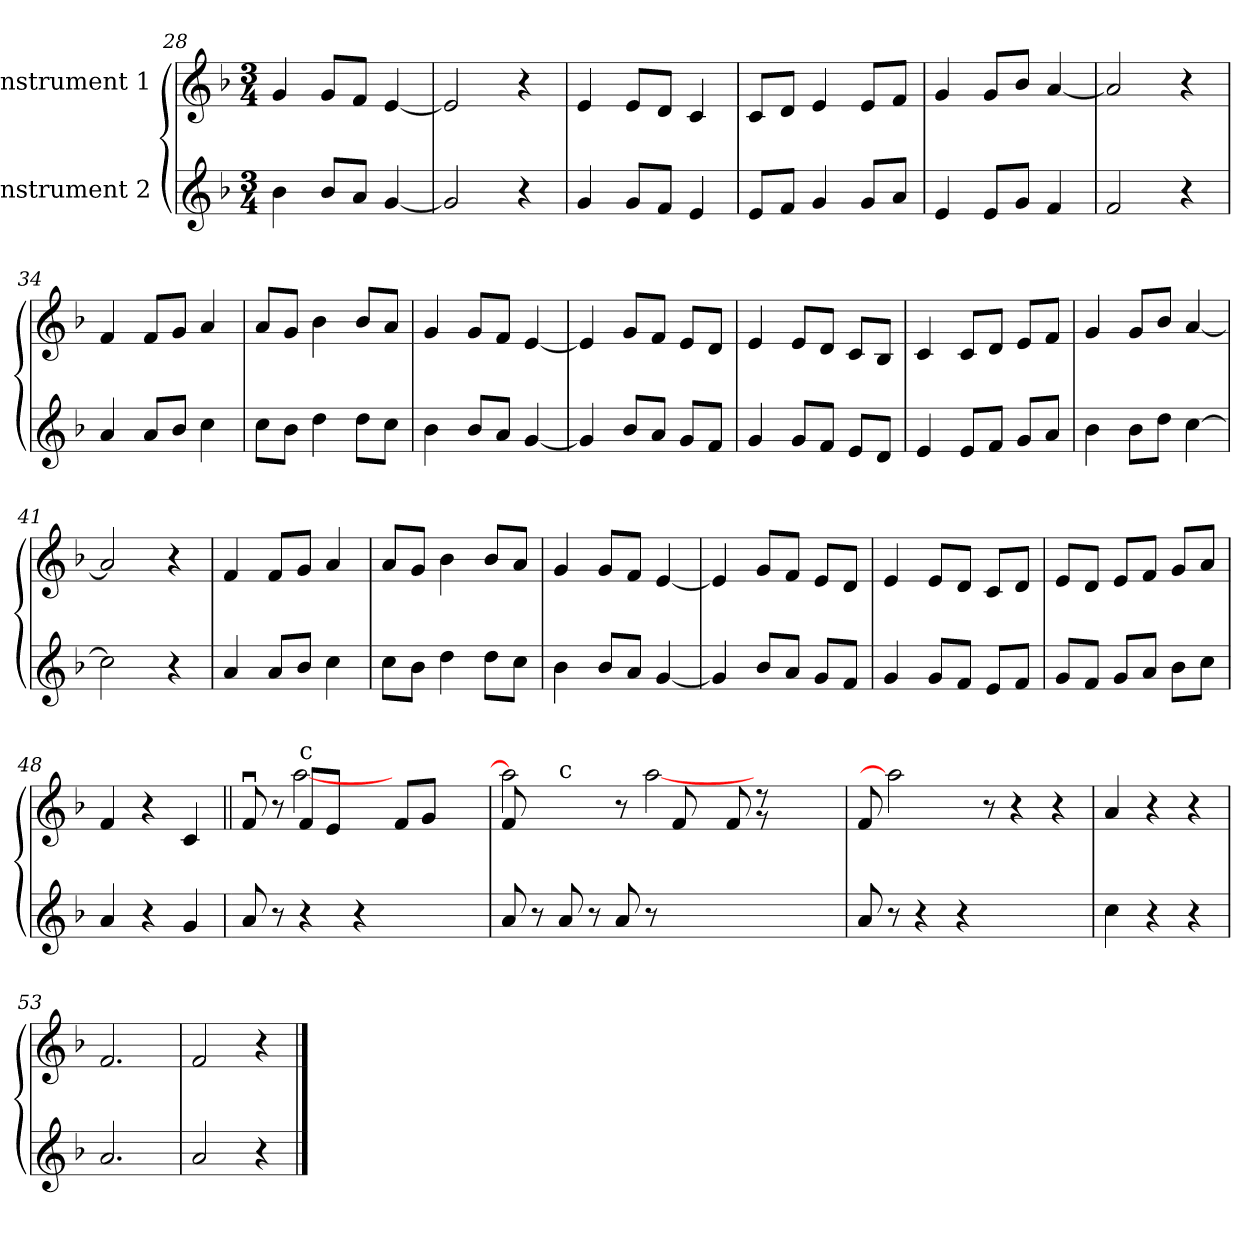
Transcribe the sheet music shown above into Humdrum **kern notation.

**kern	**kern
*part2	*part1
*staff2	*staff1
*I"Instrument 2	*I"Instrument 1
*clefG2	*clefG2
*k[b-]	*k[b-]
*F:	*F:
*M3/4	*M3/4
=28	=28
4b-\	4g/
8b-/L	8g/L
8a/J	8f/J
[4g/	[4e/
=29	=29
2g/]	2e/]
4r	4r
=30	=30
4g/	4e/
8g/L	8e/L
8f/J	8d/J
4e/	4c/
=31	=31
8e/L	8c/L
8f/J	8d/J
4g/	4e/
8g/L	8e/L
8a/J	8f/J
=32	=32
4e/	4g/
8e/L	8g/L
8g/J	8b-/J
4f/	[4a/
=33	=33
2f/	2a/]
4r	4r
!!LO:LB:g=z
=34	=34
4a/	4f/
8a/L	8f/L
8b-/J	8g/J
4cc\	4a/
=35	=35
8cc\L	8a/L
8b-\J	8g/J
4dd\	4b-\
8dd\L	8b-/L
8cc\J	8a/J
=36	=36
4b-\	4g/
8b-/L	8g/L
8a/J	8f/J
[4g/	[4e/
=37	=37
4g/]	4e/]
8b-/L	8g/L
8a/J	8f/J
8g/L	8e/L
8f/J	8d/J
=38	=38
4g/	4e/
8g/L	8e/L
8f/J	8d/J
8e/L	8c/L
8d/J	8B-/J
=39	=39
4e/	4c/
8e/L	8c/L
8f/J	8d/J
8g/L	8e/L
8a/J	8f/J
=40	=40
4b-\	4g/
8b-\L	8g/L
8dd\J	8b-/J
[4cc\	[4a/
=41	=41
2cc\]	2a/]
4r	4r
!!LO:LB:g=z
=42	=42
4a/	4f/
8a/L	8f/L
8b-/J	8g/J
4cc\	4a/
=43	=43
8cc\L	8a/L
8b-\J	8g/J
4dd\	4b-\
8dd\L	8b-/L
8cc\J	8a/J
=44	=44
4b-\	4g/
8b-/L	8g/L
8a/J	8f/J
[4g/	[4e/
=45	=45
4g/]	4e/]
8b-/L	8g/L
8a/J	8f/J
8g/L	8e/L
8f/J	8d/J
=46	=46
4g/	4e/
8g/L	8e/L
8f/J	8d/J
8e/L	8c/L
8f/J	8d/J
=47	=47
8g/L	8e/L
8f/J	8d/J
8g/L	8e/L
8a/J	8f/J
8b-\L	8g/L
8cc\J	8a/J
=48	=48
4a/	4f/
4r	4r
4g/	4c/
!!LO:LB:g=z
=49	=49||
*	*^
8a/	8fu/	4ryy
8r	8r	.
!	!LO:TX:a:t=c	!
4r	8f/L	[2aa
.	8e/J	.
4r	4ryy	.
2ryy	4ryy	8f/L
.	.	8g/J
.	4ryy	4ryy
=50	=50	=50
*	*	*^
8a/	8f/	2aa]	4ryy
8r	2ryy	.	.
!	!	!	!LO:TX:a:t=c
8a/	.	.	1.ryy
8r	.	.	.
8a/	.	8r	.
8r	8ryy	[2aa	.
2ryy	8f/	.	.
.	8ryy	.	.
.	8f/	.	.
.	8r	8r	.
2ryy	2ryy	2ryy	.
*	*v	*v	*v
=51	=51
8a/	8f/
8r	2aa]
4r	.
4r	.
.	8r
2ryy	4r
.	4r
=52	=52
4cc\	4a/
4r	4r
4r	4r
=53	=53
2.a/	2.f/
=54	=54
2a/	2f/
4r	4r
==	==
*-	*-
